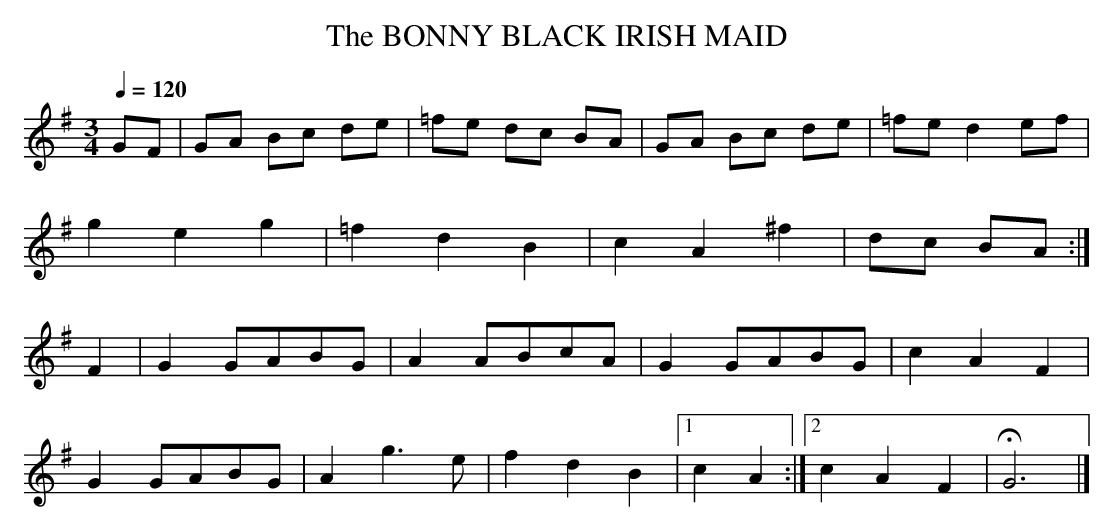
X:1
T:BONNY BLACK IRISH MAID, The
Y:"allegretto"
Q:1/4=120
L:1/8
M:3/4
K:G
GF|GA Bc de|=fe dc BA|GA Bc de|=fe d2 ef|
g2e2g2|=f2d2B2|c2A2^f2|dc BA :|
F2|G2 GABG|A2 ABcA|G2 GABG|c2A2F2|
G2 GABG|A2 g3 e|f2d2B2|1 c2A2 :|\
[2 c2A2F2|HG6|]
